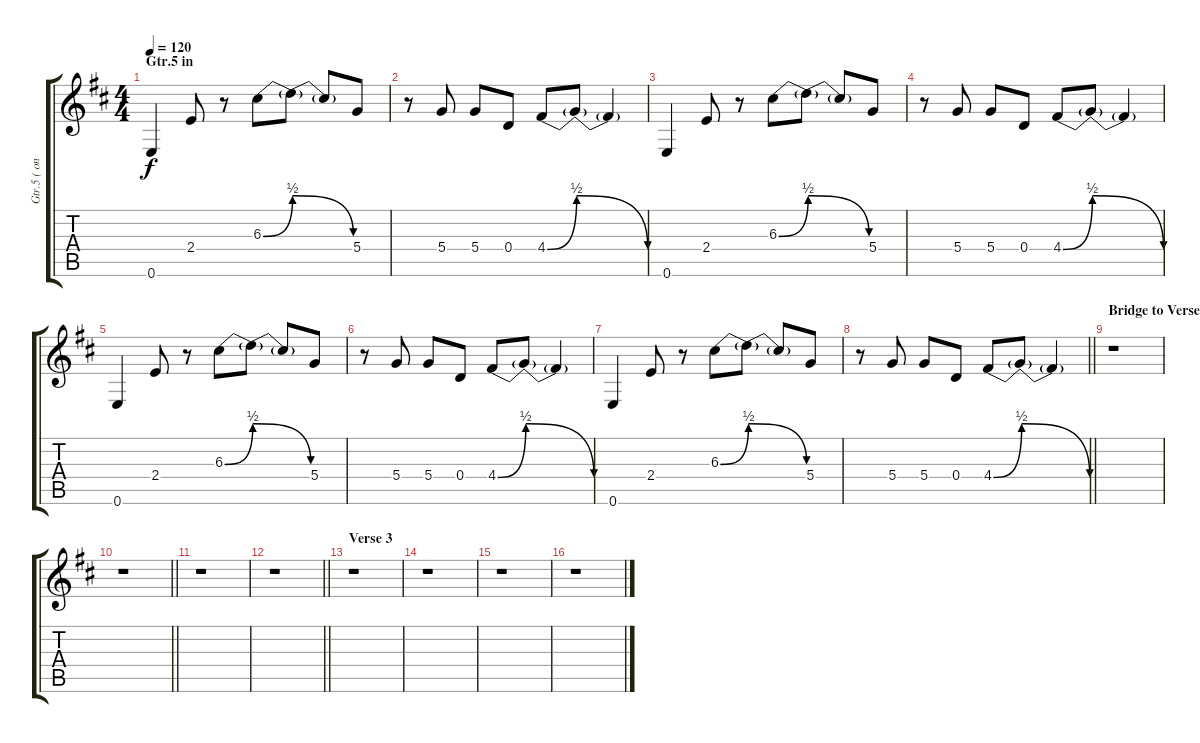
\track ("Gtr.5 ( only for solo )" "Gtr.5 ( on") {instrument overdrivenguitar}
\staff {score tabs}
\tuning (E4 B3 G3 D3 A2 E2) {hide}
\ts (4 4)
\section ("" "Gtr.5 in")
\tempo 120
\clef g2
\ks d
0.6.4{dy f} 2.4.8 r.8 6.3{be (bend 0 0 60 2)}.8 6.3{be (release 0 2 60 0) t}.8 6.3{t}.8 5.4.8 |
r.8 5.4.8 5.4.8 0.4.8 4.4{be (bend 0 0 60 2)}.8 4.4{be (release 0 2 60 0) t}.8 4.4{t}.4 |
0.6.4 2.4.8 r.8 6.3{be (bend 0 0 60 2)}.8 6.3{be (release 0 2 60 0) t}.8 6.3{t}.8 5.4.8 |
r.8 5.4.8 5.4.8 0.4.8 4.4{be (bend 0 0 60 2)}.8 4.4{be (release 0 2 60 0) t}.8 4.4{t}.4 |
0.6.4 2.4.8 r.8 6.3{be (bend 0 0 60 2)}.8 6.3{be (release 0 2 60 0) t}.8 6.3{t}.8 5.4.8 |
r.8 5.4.8 5.4.8 0.4.8 4.4{be (bend 0 0 60 2)}.8 4.4{be (release 0 2 60 0) t}.8 4.4{t}.4 |
0.6.4 2.4.8 r.8 6.3{be (bend 0 0 60 2)}.8 6.3{be (release 0 2 60 0) t}.8 6.3{t}.8 5.4.8 |
\barLineRight lightlight
r.8 5.4.8 5.4.8 0.4.8 4.4{be (bend 0 0 60 2)}.8 4.4{be (release 0 2 60 0) t}.8 4.4{t}.4 |
\section ("" "Bridge to Verse 3")
r.1 |
\barLineRight lightlight
r.1 |
r.1 |
\barLineRight lightlight
r.1 |
\section ("" "Verse 3")
r.1 |
r.1 |
r.1 |
r.1
